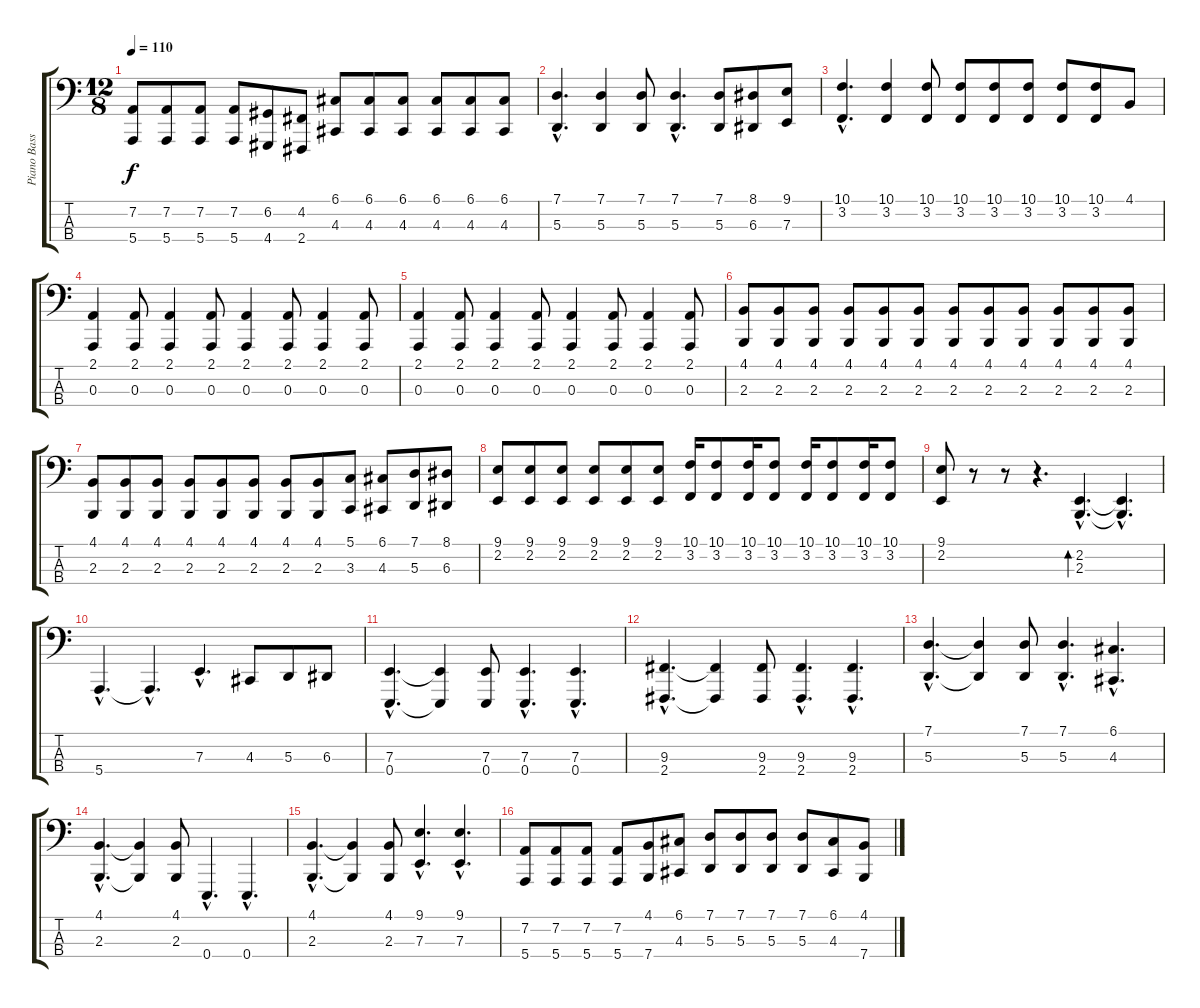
\track ("Piano Bass" "Piano Bass") {instrument electricgrandpiano}
\staff {score tabs}
\tuning (G2 D2 A1 E1) {hide}
\ts (12 8)
\tempo 110
\clef f4
\ks c
(7.2 5.4).8{dy f} (7.2 5.4).8 (7.2 5.4).8 (7.2 5.4).8 (6.2 4.4).8 (4.2 2.4).8 (6.1 4.3).8 (6.1 4.3).8 (6.1 4.3).8 (6.1 4.3).8 (6.1 4.3).8 (6.1 4.3).8 |
(7.1{hac} 5.3{hac}).4{d} (7.1 5.3).4 (7.1 5.3).8 (7.1{hac} 5.3{hac}).4{d} (7.1 5.3).8 (8.1 6.3).8 (9.1 7.3).8 |
(10.1{hac} 3.2{hac}).4{d} (10.1 3.2).4 (10.1 3.2).8 (10.1 3.2).8 (10.1 3.2).8 (10.1 3.2).8 (10.1 3.2).8 (10.1 3.2).8 4.1.8 |
(2.1 0.3).4 (2.1 0.3).8 (2.1 0.3).4 (2.1 0.3).8 (2.1 0.3).4 (2.1 0.3).8 (2.1 0.3).4 (2.1 0.3).8 |
(2.1 0.3).4 (2.1 0.3).8 (2.1 0.3).4 (2.1 0.3).8 (2.1 0.3).4 (2.1 0.3).8 (2.1 0.3).4 (2.1 0.3).8 |
(4.1 2.3).8 (4.1 2.3).8 (4.1 2.3).8 (4.1 2.3).8 (4.1 2.3).8 (4.1 2.3).8 (4.1 2.3).8 (4.1 2.3).8 (4.1 2.3).8 (4.1 2.3).8 (4.1 2.3).8 (4.1 2.3).8 |
(4.1 2.3).8 (4.1 2.3).8 (4.1 2.3).8 (4.1 2.3).8 (4.1 2.3).8 (4.1 2.3).8 (4.1 2.3).8 (4.1 2.3).8 (5.1 3.3).8 (6.1 4.3).8 (7.1 5.3).8 (8.1 6.3).8 |
(9.1 2.2).8 (9.1 2.2).8 (9.1 2.2).8 (9.1 2.2).8 (9.1 2.2).8 (9.1 2.2).8 (10.1 3.2).16 (10.1 3.2).8 (10.1 3.2).16 (10.1 3.2).8 (10.1 3.2).16 (10.1 3.2).8 (10.1 3.2).16 (10.1 3.2).8 |
(9.1 2.2).8 r.8 r.8 r.4{d} (2.2{hac} 2.3{hac}).4{d bd 480} (2.2{hac t} 2.3{hac t}).4{d} |
5.4{hac}.4{d} 5.4{hac t}.4{d} 7.3{hac}.4{d} 4.3.8 5.3.8 6.3.8 |
(7.3{hac} 0.4{hac}).4{d} (7.3{t} 0.4{t}).4 (7.3 0.4).8 (7.3{hac} 0.4{hac}).4{d} (7.3{hac} 0.4{hac}).4{d} |
(9.3{hac} 2.4{hac}).4{d} (9.3{t} 2.4{t}).4 (9.3 2.4).8 (9.3{hac} 2.4{hac}).4{d} (9.3{hac} 2.4{hac}).4{d} |
(7.1{hac} 5.3{hac}).4{d} (7.1{t} 5.3{t}).4 (7.1 5.3).8 (7.1{hac} 5.3{hac}).4{d} (6.1{hac} 4.3{hac}).4{d} |
(4.1{hac} 2.3{hac}).4{d} (4.1{t} 2.3{t}).4 (4.1 2.3).8 0.4{hac}.4{d} 0.4{hac}.4{d} |
(4.1{hac} 2.3{hac}).4{d} (4.1{t} 2.3{t}).4 (4.1 2.3).8 (9.1{hac} 7.3{hac}).4{d} (9.1{hac} 7.3{hac}).4{d} |
(7.2 5.4).8 (7.2 5.4).8 (7.2 5.4).8 (7.2 5.4).8 (4.1 7.4).8 (6.1 4.3).8 (7.1 5.3).8 (7.1 5.3).8 (7.1 5.3).8 (7.1 5.3).8 (6.1 4.3).8 (4.1 7.4).8
